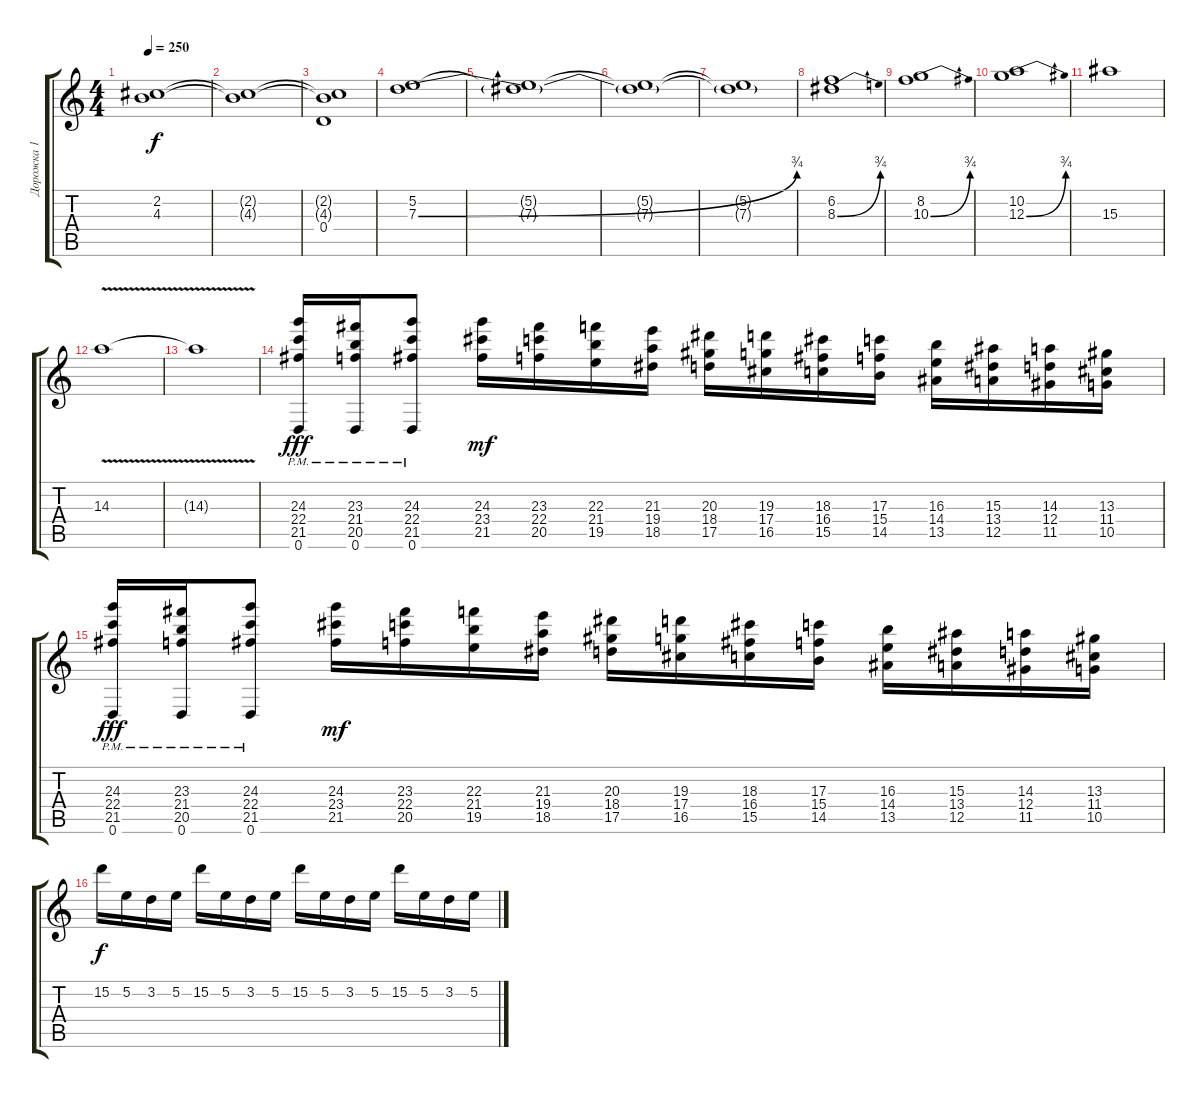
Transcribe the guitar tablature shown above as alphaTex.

\track ("Дорожка 1" "Дорожка 1") {instrument distortionguitar}
\staff {score tabs}
\tuning (E4 B3 G3 D3 A2 D2) {hide}
\ts (4 4)
\tempo 250
\clef g2
\ks c
(2.2{t} 4.3{t}).1{dy f} |
(2.2{t} 4.3{t}).1 |
(2.2{t} 4.3{t} 0.4).1 |
(5.2 7.3{be (bend 0 0 60 3)}).1 |
(5.2{t} 7.3{t}).1 |
(5.2{t} 7.3{t}).1 |
(5.2{t} 7.3{t}).1 |
(6.2 8.3{be (bend 0 0 60 3)}).1 |
(8.2 10.3{be (bend 0 0 60 3)}).1 |
(10.2 12.3{be (bend 0 0 60 3)}).1 |
15.3.1 |
14.3{v}.1 |
14.3{t}.1 |
(24.3 22.4 21.5 0.6{pm}).16{dy fff instrument guitarfretnoise} (23.3 21.4 20.5 0.6{pm}).16 (24.3 22.4 21.5 0.6{pm}).8 (24.3 23.4 21.5).16{dy mf instrument guitarfretnoise} (23.3 22.4 20.5).16 (22.3 21.4 19.5).16 (21.3 19.4 18.5).16 (20.3 18.4 17.5).16 (19.3 17.4 16.5).16 (18.3 16.4 15.5).16 (17.3 15.4 14.5).16 (16.3 14.4 13.5).16 (15.3 13.4 12.5).16 (14.3 12.4 11.5).16 (13.3 11.4 10.5).16 |
(24.3 22.4 21.5 0.6{pm}).16{dy fff instrument guitarfretnoise} (23.3 21.4 20.5 0.6{pm}).16 (24.3 22.4 21.5 0.6{pm}).8 (24.3 23.4 21.5).16{dy mf instrument guitarfretnoise} (23.3 22.4 20.5).16 (22.3 21.4 19.5).16 (21.3 19.4 18.5).16 (20.3 18.4 17.5).16 (19.3 17.4 16.5).16 (18.3 16.4 15.5).16 (17.3 15.4 14.5).16 (16.3 14.4 13.5).16 (15.3 13.4 12.5).16 (14.3 12.4 11.5).16 (13.3 11.4 10.5).16 |
15.2.16{dy f instrument distortionguitar} 5.2.16 3.2.16 5.2.16 15.2.16 5.2.16 3.2.16 5.2.16 15.2.16 5.2.16 3.2.16 5.2.16 15.2.16 5.2.16 3.2.16 5.2.16
